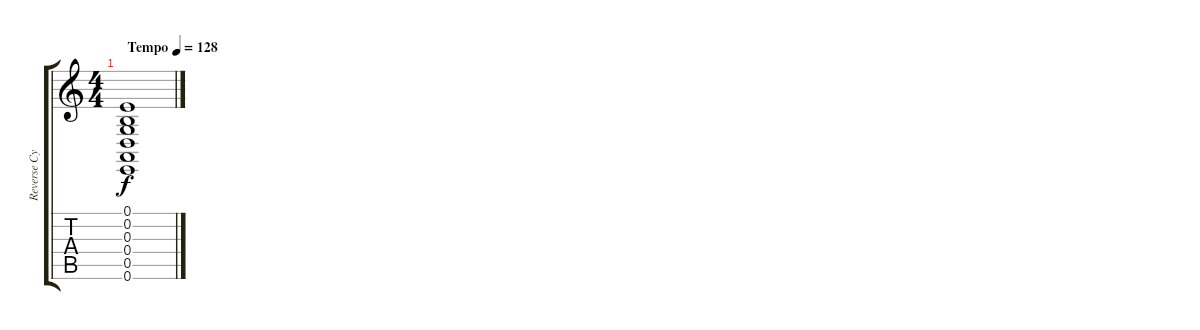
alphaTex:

\track ("Reverse Cymbal" "Reverse Cy") {instrument reversecymbal}
\staff {score tabs}
\tuning (E4 B3 G3 D3 A2 E2) {hide}
\ts (4 4)
\tempo (128 "Tempo")
\clef g2
\ks c
(0.1 0.2 0.3 0.4 0.5 0.6).1{dy f instrument reversecymbal}
